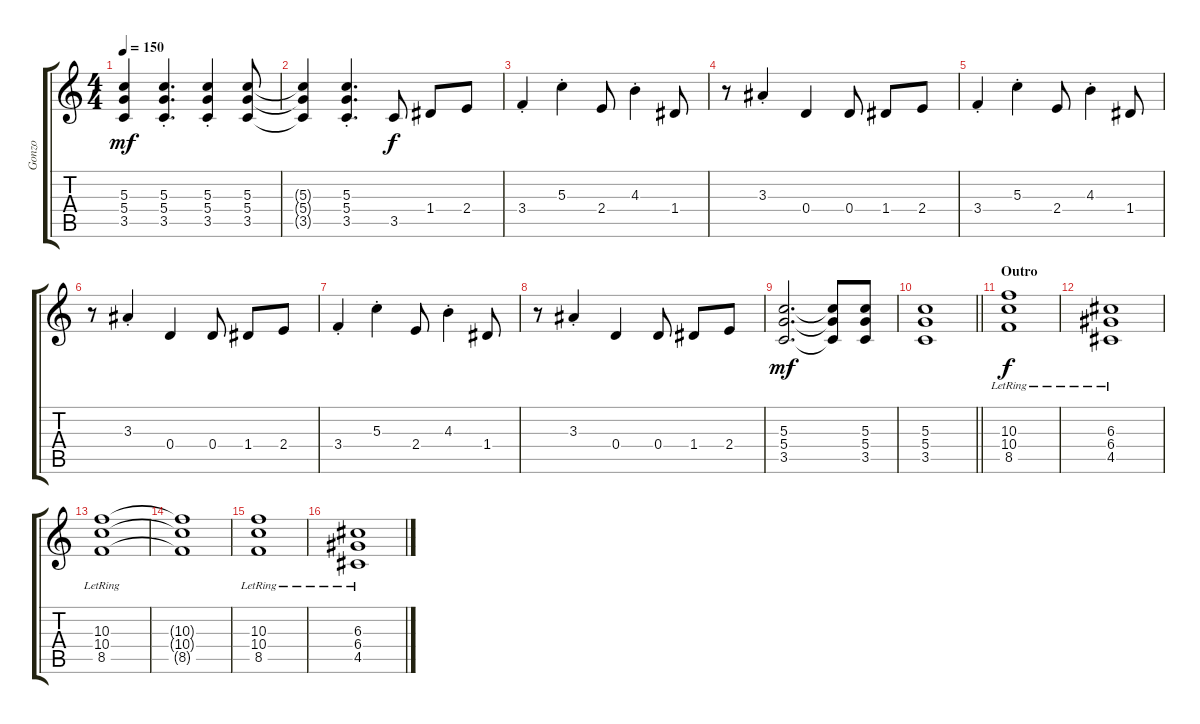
\track ("Gonzo" "Gonzo") {instrument electricguitarmuted}
\staff {score tabs}
\tuning (E4 B3 G3 D3 A2 E2) {hide}
\ts (4 4)
\tempo 150
\clef g2
\ks c
(5.3 5.4 3.5).4{dy mf} (5.3{st} 5.4{st} 3.5{st}).4{d} (5.3{st} 5.4{st} 3.5{st}).4 (5.3 5.4 3.5).8 |
(5.3{t} 5.4{t} 3.5{t}).4 (5.3{st} 5.4{st} 3.5{st}).4{d} 3.5.8{dy f} 1.4.8 2.4.8 |
3.4{st}.4 5.3{st}.4 2.4.8 4.3{st}.4 1.4.8 |
r.8 3.3{st}.4 0.4.4 0.4.8 1.4.8 2.4.8 |
3.4{st}.4 5.3{st}.4 2.4.8 4.3{st}.4 1.4.8 |
r.8 3.3{st}.4 0.4.4 0.4.8 1.4.8 2.4.8 |
3.4{st}.4 5.3{st}.4 2.4.8 4.3{st}.4 1.4.8 |
r.8 3.3{st}.4 0.4.4 0.4.8 1.4.8 2.4.8 |
(5.3 5.4 3.5).2{d dy mf} (5.3{t} 5.4{t} 3.5{t}).8 (5.3 5.4 3.5).8 |
\barLineRight lightlight
(5.3 5.4 3.5).1 |
\section ("" "Outro")
(10.3{lr} 10.4{lr} 8.5{lr}).1{dy f instrument electricguitarmuted} |
(6.3{lr} 6.4{lr} 4.5{lr}).1 |
(10.3 10.4{lr} 8.5{lr}).1 |
(10.3{t} 10.4{t} 8.5{t}).1 |
(10.3{lr} 10.4{lr} 8.5{lr}).1 |
(6.3{lr} 6.4{lr} 4.5{lr}).1
